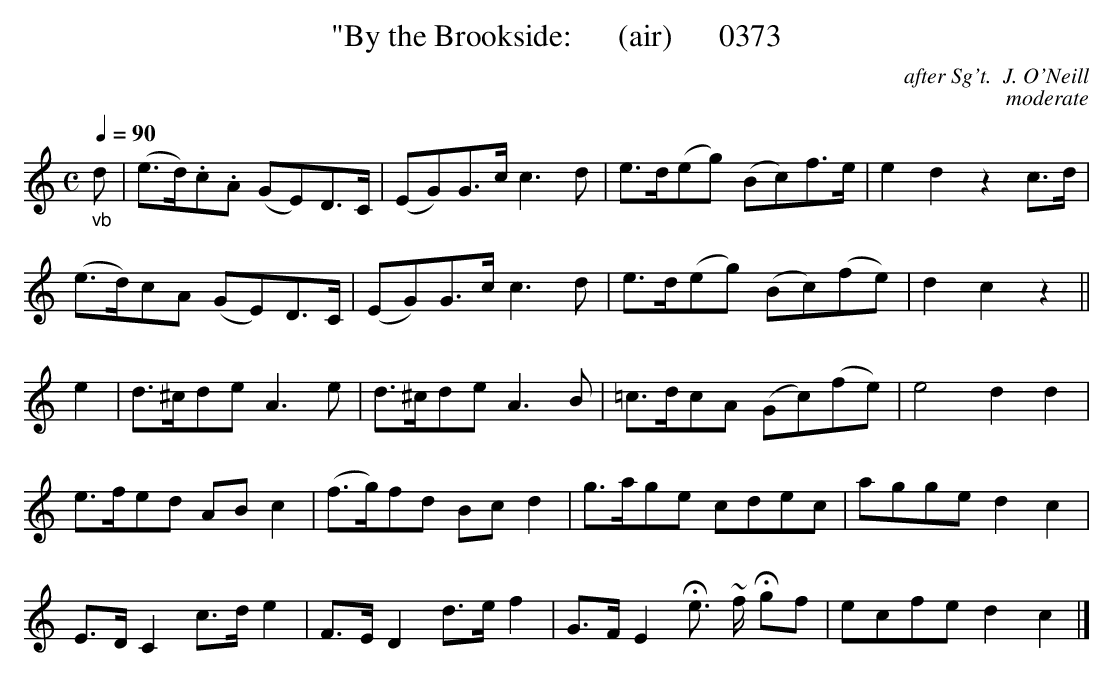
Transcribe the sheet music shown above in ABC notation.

X:1
T:"By the Brookside:      (air)      0373
C:after Sg't.  J. O'Neill
C:moderate
Q:1/4=90
M:C
L:1/8
K:C
"_vb"d|(e3/2d/2).c.A (GE)D3/2C/2|(EG)G3/2c/2 c3d|e3/2d/2(eg) (Bc)f3/2e/2|e2d2z2c3/2d/2|
(e3/2d/2)cA (GE)D3/2C/2|(EG)G3/2c/2 c3d|e3/2d/2(eg) (Bc)(fe)|d2c2z2||
e2|d3/2^c/2de A3e|d3/2^c/2de A3B|=c3/2d/2cA (Gc)(fe)|e4d2d2|
e3/2f/2ed AB c2|(f3/2g/2)fd Bc d2|g3/2a/2ge cdec|agge d2c2|
E3/2D/2 C2c3/2d/2 e2|F3/2E/2 D2d3/2e/2 f2|G3/2F/2 E2 He3/2 ~f/2 Hgf|ecfe d2c2|]
